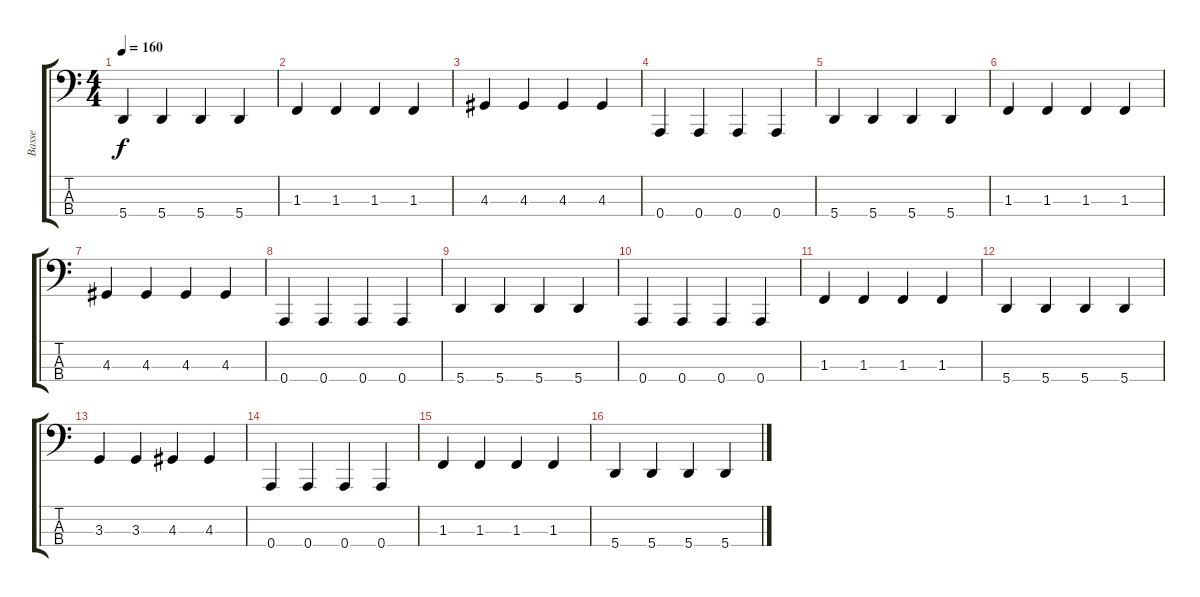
\track ("Basse" "Basse") {instrument electricbasspick}
\staff {score tabs}
\tuning (D2 A1 E1 A0) {hide}
\ts (4 4)
\tempo 160
\clef f4
\ks c
5.4.4{dy f} 5.4.4 5.4.4 5.4.4 |
1.3.4 1.3.4 1.3.4 1.3.4 |
4.3.4 4.3.4 4.3.4 4.3.4 |
0.4.4 0.4.4 0.4.4 0.4.4 |
5.4.4 5.4.4 5.4.4 5.4.4 |
1.3.4 1.3.4 1.3.4 1.3.4 |
4.3.4 4.3.4 4.3.4 4.3.4 |
0.4.4 0.4.4 0.4.4 0.4.4 |
5.4.4 5.4.4 5.4.4 5.4.4 |
0.4.4 0.4.4 0.4.4 0.4.4 |
1.3.4 1.3.4 1.3.4 1.3.4 |
5.4.4 5.4.4 5.4.4 5.4.4 |
3.3.4 3.3.4 4.3.4 4.3.4 |
0.4.4 0.4.4 0.4.4 0.4.4 |
1.3.4 1.3.4 1.3.4 1.3.4 |
5.4.4 5.4.4 5.4.4 5.4.4
